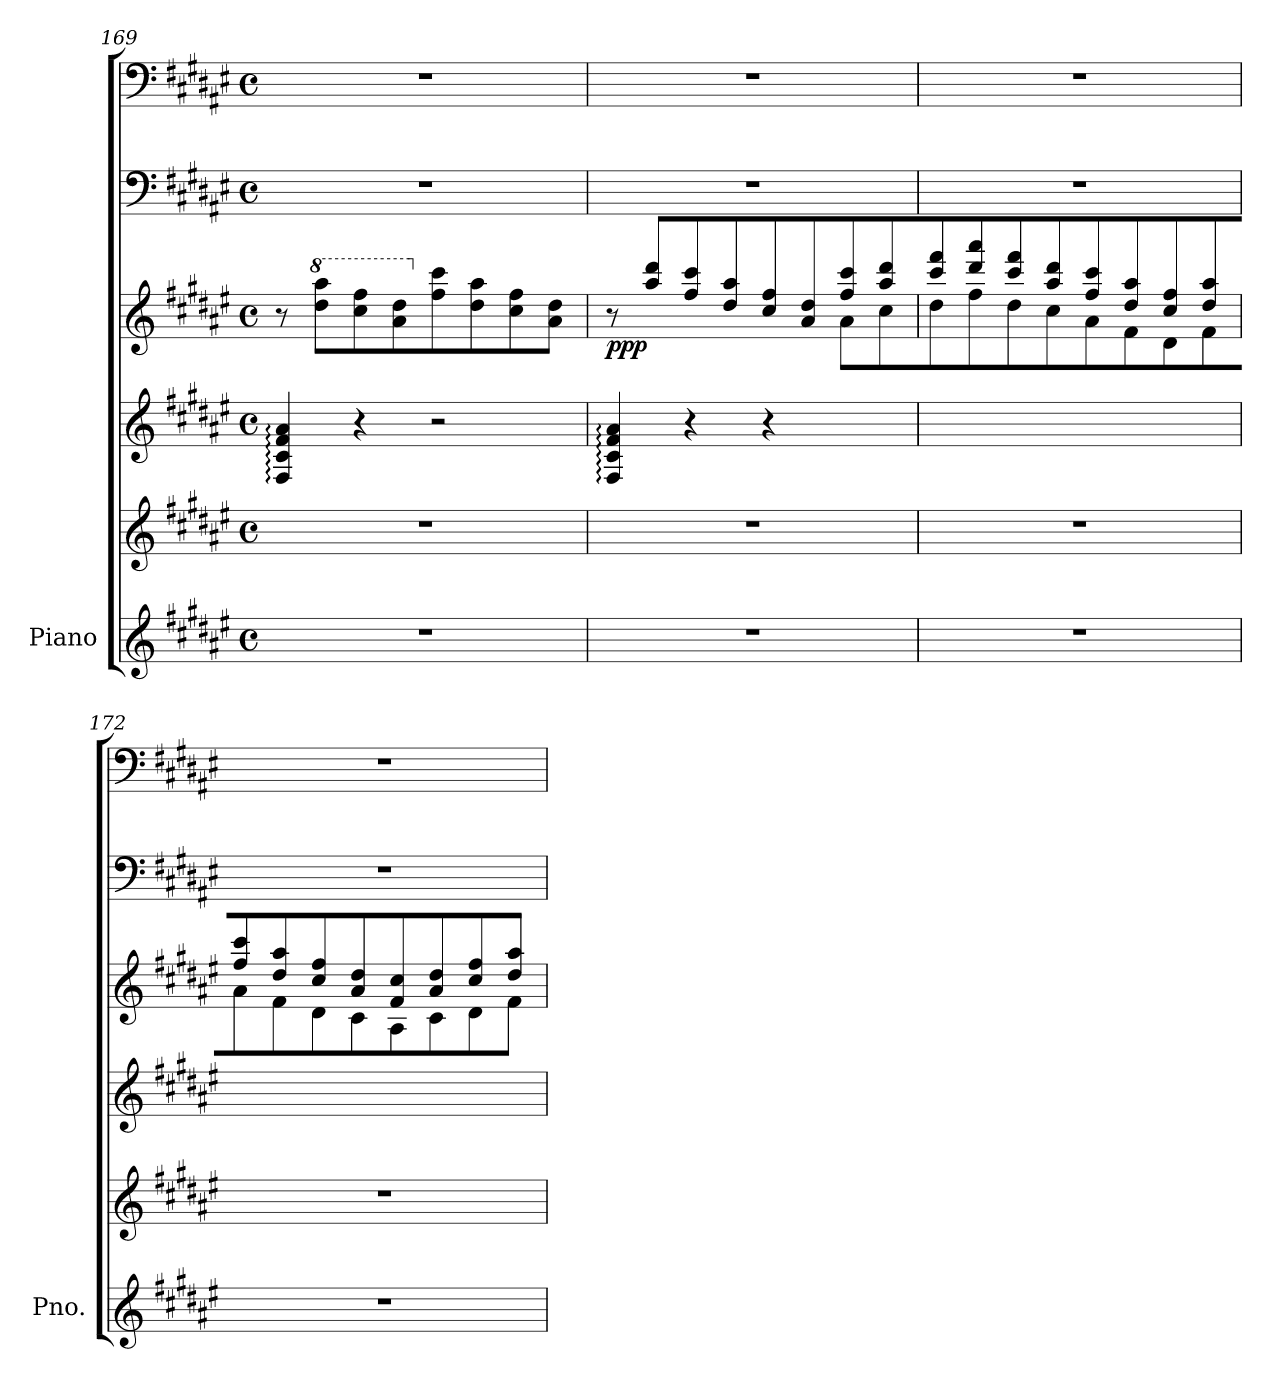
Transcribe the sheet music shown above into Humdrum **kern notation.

**kern	**kern	**kern	**kern	**kern	**kern	**dynam
*part1	*part1	*part1	*part1	*part1	*part1	*part1
*staff6	*staff5	*staff4	*staff3	*staff2	*staff1	*staff1/2/3/4/5/6
*I"Piano	*	*	*	*	*	*
*I'Pno.	*	*	*	*	*	*
*clefG2	*clefG2	*clefG2	*clefG2	*clefF4	*clefF4	*
*k[f#c#g#d#a#e#]	*k[f#c#g#d#a#e#]	*k[f#c#g#d#a#e#]	*k[f#c#g#d#a#e#]	*k[f#c#g#d#a#e#]	*k[f#c#g#d#a#e#]	*
*M4/4	*M4/4	*M4/4	*M4/4	*M4/4	*M4/4	*
*met(c)	*met(c)	*met(c)	*met(c)	*met(c)	*met(c)	*
=169	=169	=169	=169	=169	=169	=169
1r	1r	4F#/: 4c#/: 4f#/: 4a#/:	8r	1r	1r	.
*	*	*	*8va	*	*	*
.	.	.	8ddd#\ 8aaa#\L	.	.	.
.	.	4r	8ccc#\ 8fff#\	.	.	.
.	.	.	8aa#\ 8ddd#\	.	.	.
*	*	*	*X8va	*	*	*
.	.	2r	8ff#\ 8ccc#\	.	.	.
.	.	.	8dd#\ 8aa#\	.	.	.
.	.	.	8cc#\ 8ff#\	.	.	.
.	.	.	8a#\ 8dd#\J	.	.	.
!!LO:PB:g=z
=170	=170	=170	=170	=170	=170	=170
*	*	*	*^	*	*	*
!	!	!	!	!	!	!	!LO:DY:b=3
1r	1r	4F#/: 4c#/: 4f#/: 4a#/:	2.ryy	8r	1r	1r	ppp
*	*	*	*8va	*	*	*	*
.	.	.	.	8aaa#/ 8dddd#/L	.	.	.
.	.	4r	.	8fff#/ 8cccc#/	.	.	.
.	.	.	.	8ddd#/ 8aaa#/	.	.	.
.	.	4r	.	8ccc#/ 8fff#/	.	.	.
.	.	.	.	8aa#/ 8ddd#/	.	.	.
*	*	*	*X8va	*	*	*	*
.	.	4ryy	8a#\L	8ff#/ 8ccc#/	.	.	.
.	.	.	8cc#\	8aa#/ 8ddd#/	.	.	.
=171	=171	=171	=171	=171	=171	=171	=171
*	*	*	*	*	*	*MM140	*
1r	1r	1ryy	8dd#\	8ccc#/ 8fff#/	1r	1r	.
.	.	.	8ff#\	8ddd#/ 8aaa#/	.	.	.
.	.	.	8dd#\	8ccc#/ 8fff#/	.	.	.
.	.	.	8cc#\	8aa#/ 8ddd#/	.	.	.
.	.	.	8a#\	8ff#/ 8ccc#/	.	.	.
.	.	.	8f#\	8dd#/ 8aa#/	.	.	.
.	.	.	8d#\	8cc#/ 8ff#/	.	.	.
.	.	.	8f#\	8dd#/ 8aa#/	.	.	.
=172	=172	=172	=172	=172	=172	=172	=172
1r	1r	1ryy	8a#\	8ff#/ 8ccc#/	1r	1r	.
.	.	.	8f#\	8dd#/ 8aa#/	.	.	.
.	.	.	8d#\	8cc#/ 8ff#/	.	.	.
.	.	.	8c#\	8a#/ 8dd#/	.	.	.
.	.	.	8A#\	8f#/ 8cc#/	.	.	.
.	.	.	8c#\	8a#/ 8dd#/	.	.	.
.	.	.	8d#\	8cc#/ 8ff#/	.	.	.
.	.	.	8f#\J	8dd#/ 8aa#/J	.	.	.
*	*	*	*v	*v	*	*	*
=	=	=	=	=	=	=
*-	*-	*-	*-	*-	*-	*-
